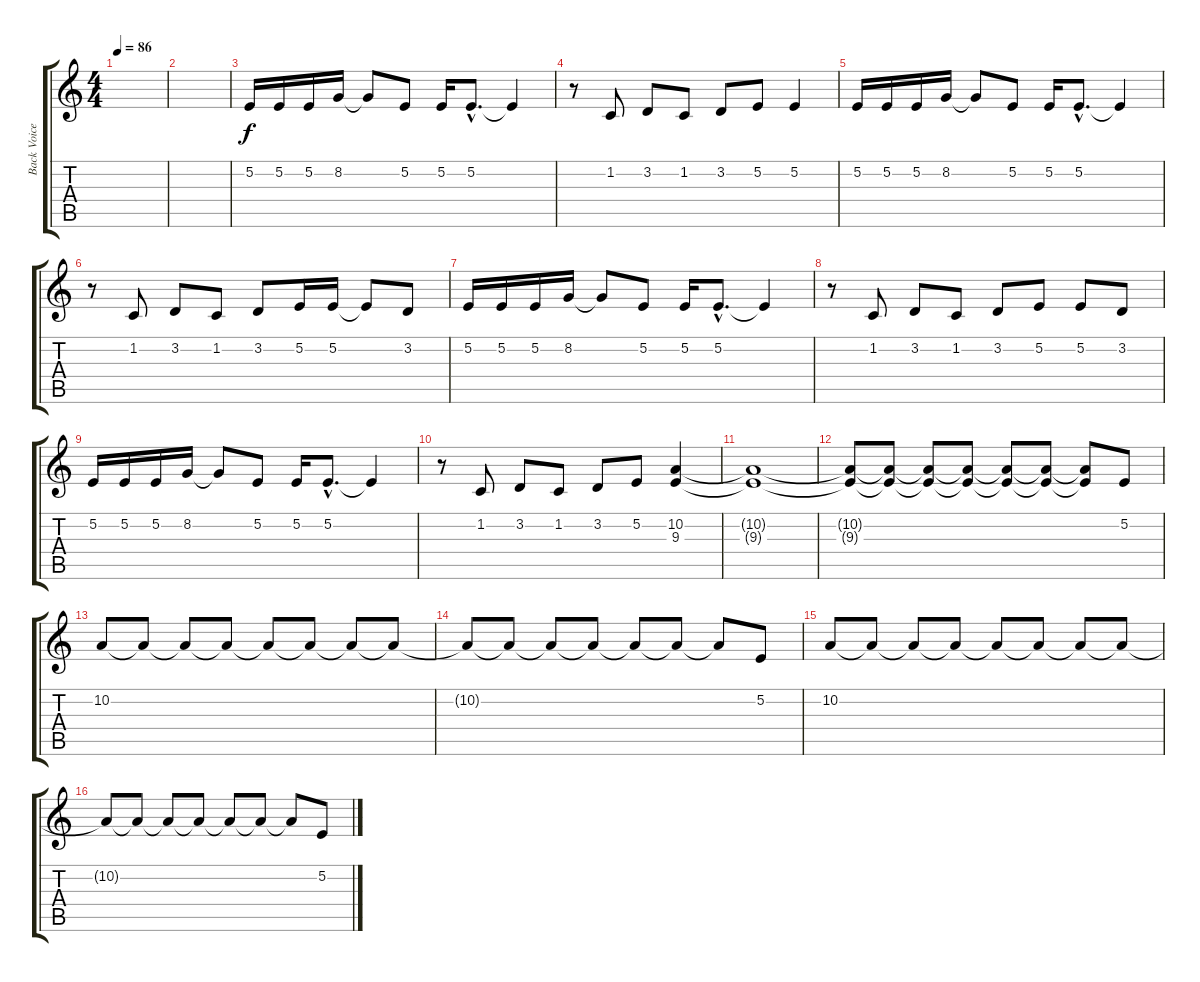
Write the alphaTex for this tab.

\track ("Back Voice - John" "Back Voice") {instrument voiceoohs}
\staff {score tabs}
\tuning (E4 B3 G3 D3 A2 E2) {hide}
\ts (4 4)
\tempo 86
\clef g2
\ks c
|
|
5.2.16 5.2.16 5.2.16 8.2.16 8.2{t}.8 5.2.8 5.2.16 5.2{hac}.8{d} 5.2{t}.4 |
r.8 1.2.8 3.2.8 1.2.8 3.2.8 5.2.8 5.2.4 |
5.2.16 5.2.16 5.2.16 8.2.16 8.2{t}.8 5.2.8 5.2.16 5.2{hac}.8{d} 5.2{t}.4 |
r.8 1.2.8 3.2.8 1.2.8 3.2.8 5.2.16 5.2.16 5.2{t}.8 3.2.8 |
5.2.16 5.2.16 5.2.16 8.2.16 8.2{t}.8 5.2.8 5.2.16 5.2{hac}.8{d} 5.2{t}.4 |
r.8 1.2.8 3.2.8 1.2.8 3.2.8 5.2.8 5.2.8 3.2.8 |
5.2.16 5.2.16 5.2.16 8.2.16 8.2{t}.8 5.2.8 5.2.16 5.2{hac}.8{d} 5.2{t}.4 |
r.8 1.2.8 3.2.8 1.2.8 3.2.8 5.2.8 (10.2 9.3).4 |
(10.2{t} 9.3{t}).1 |
(10.2{t} 9.3{t}).8 (10.2{t} 9.3{t}).8 (10.2{t} 9.3{t}).8 (10.2{t} 9.3{t}).8 (10.2{t} 9.3{t}).8 (10.2{t} 9.3{t}).8 (10.2{t} 9.3{t}).8 5.2.8 |
10.2.8 10.2{t}.8 10.2{t}.8 10.2{t}.8 10.2{t}.8 10.2{t}.8 10.2{t}.8 10.2{t}.8 |
10.2{t}.8 10.2{t}.8 10.2{t}.8 10.2{t}.8 10.2{t}.8 10.2{t}.8 10.2{t}.8 5.2.8 |
10.2.8 10.2{t}.8 10.2{t}.8 10.2{t}.8 10.2{t}.8 10.2{t}.8 10.2{t}.8 10.2{t}.8 |
10.2{t}.8 10.2{t}.8 10.2{t}.8 10.2{t}.8 10.2{t}.8 10.2{t}.8 10.2{t}.8 5.2.8
